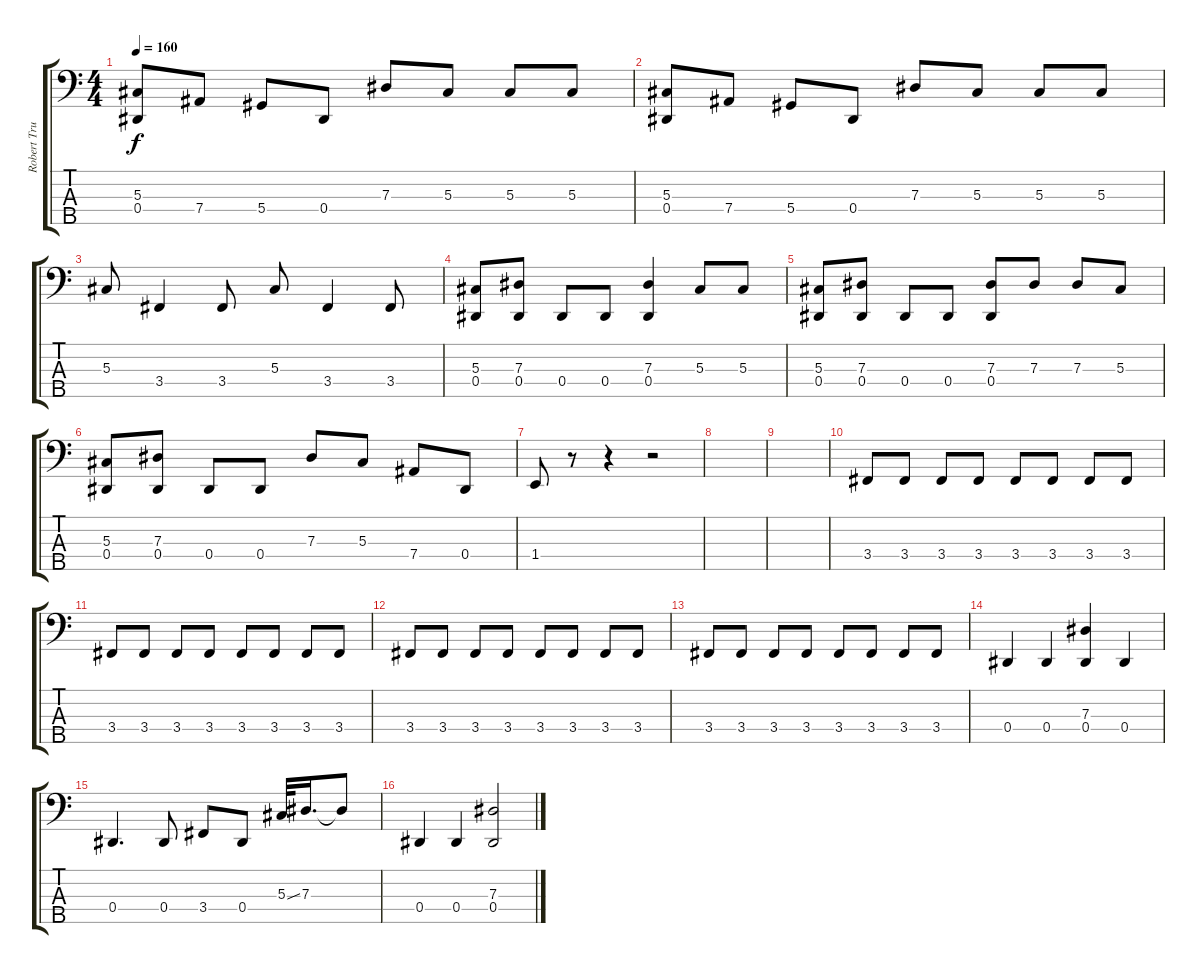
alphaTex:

\track ("Robert Trujillo" "Robert Tru") {instrument electricbassfinger}
\staff {score tabs}
\tuning (Gb2 Db2 Ab1 Eb1 Bb0) {hide}
\ts (4 4)
\tempo 160
\clef f4
\ks c
(5.3 0.4).8{dy f} 7.4.8 5.4.8 0.4.8 7.3.8 5.3.8 5.3.8 5.3.8 |
(5.3 0.4).8 7.4.8 5.4.8 0.4.8 7.3.8 5.3.8 5.3.8 5.3.8 |
5.3.8 3.4.4 3.4.8 5.3.8 3.4.4 3.4.8 |
(5.3 0.4).8 (7.3 0.4).8 0.4.8 0.4.8 (7.3 0.4).4 5.3.8 5.3.8 |
(5.3 0.4).8 (7.3 0.4).8 0.4.8 0.4.8 (7.3 0.4).8 7.3.8 7.3.8 5.3.8 |
(5.3 0.4).8 (7.3 0.4).8 0.4.8 0.4.8 7.3.8 5.3.8 7.4.8 0.4.8 |
1.4.8 r.8 r.4 r.2 |
|
|
3.4.8 3.4.8 3.4.8 3.4.8 3.4.8 3.4.8 3.4.8 3.4.8 |
3.4.8 3.4.8 3.4.8 3.4.8 3.4.8 3.4.8 3.4.8 3.4.8 |
3.4.8 3.4.8 3.4.8 3.4.8 3.4.8 3.4.8 3.4.8 3.4.8 |
3.4.8 3.4.8 3.4.8 3.4.8 3.4.8 3.4.8 3.4.8 3.4.8 |
0.4.4 0.4.4 (7.3 0.4).4 0.4.4 |
0.4.4{d} 0.4.8 3.4.8 0.4.8 5.3{ss}.32 7.3.16{d} 7.3{t}.8 |
0.4.4 0.4.4 (7.3 0.4).2
